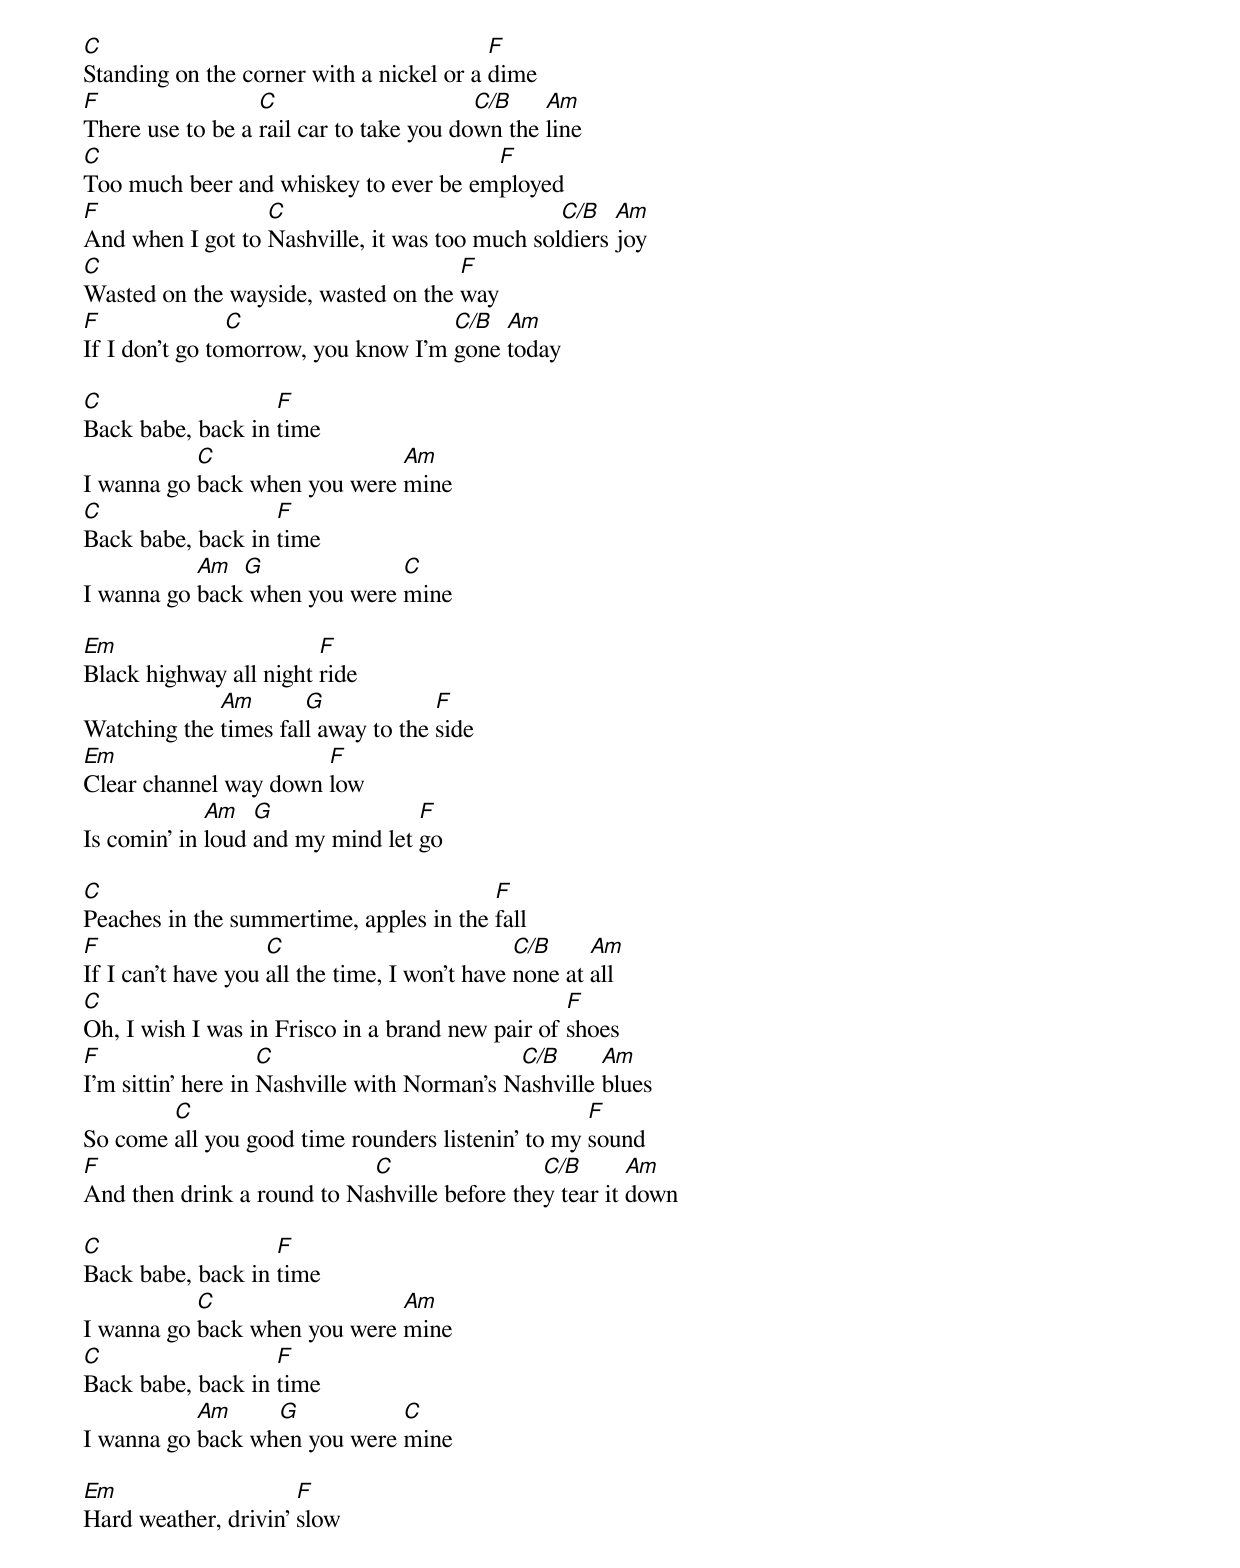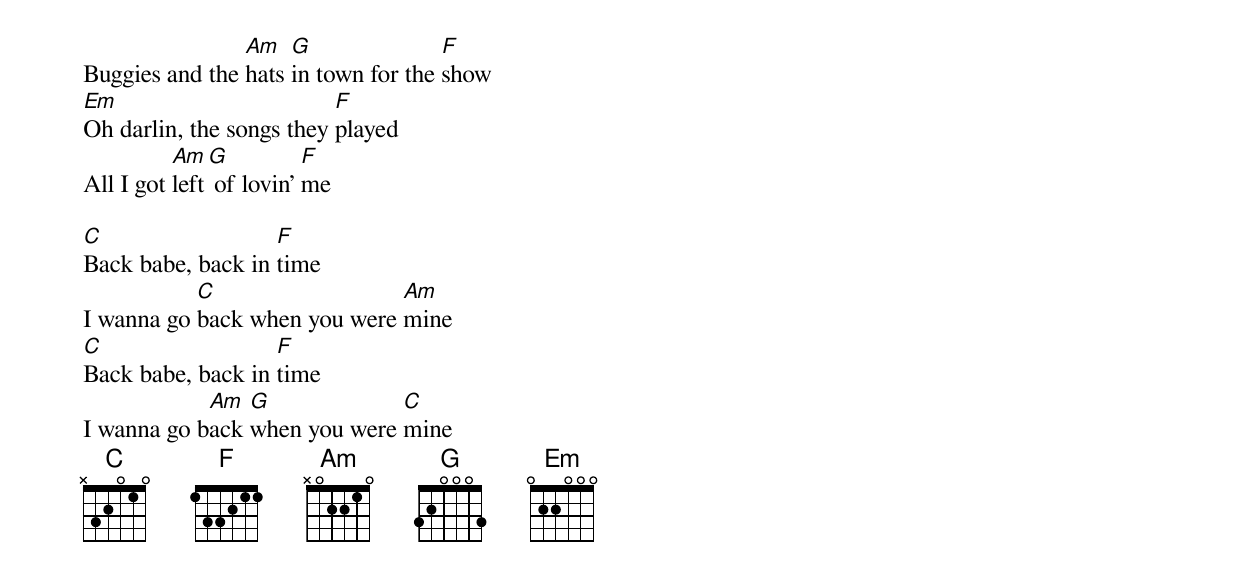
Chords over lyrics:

C                                         F
Standing on the corner with a nickel or a dime
F                 C                      C/B    Am
There use to be a rail car to take you down the line
C                                      F
Too much beer and whiskey to ever be employed
F                 C                             C/B   Am
And when I got to Nashville, it was too much soldiers joy
C                                    F
Wasted on the wayside, wasted on the way
F               C                    C/B  Am
If I don’t go tomorrow, you know I’m gone today

C                  F
Back babe, back in time
           C                  Am
I wanna go back when you were mine
C                  F
Back babe, back in time
           Am  G              C
I wanna go back when you were mine

Em                      F
Black highway all night ride
             Am       G             F
Watching the times fall away to the side
Em                     F
Clear channel way down low
             Am   G               F
Is comin’ in loud and my mind let go

C                                        F
Peaches in the summertime, apples in the fall
F                   C                          C/B     Am
If I can’t have you all the time, I won’t have none at all
C                                                 F
Oh, I wish I was in Frisco in a brand new pair of shoes
F                   C                        C/B      Am
I’m sittin’ here in Nashville with Norman’s Nashville blues
        C                                          F
So come all you good time rounders listenin’ to my sound
F                           C                 C/B       Am
And then drink a round to Nashville before they tear it down

C                  F
Back babe, back in time
           C                  Am
I wanna go back when you were mine
C                  F
Back babe, back in time
           Am     G           C
I wanna go back when you were mine

Em                    F
Hard weather, drivin’ slow
                Am   G               F
Buggies and the hats in town for the show
Em                        F
Oh darlin, the songs they played
          Am  G          F
All I got left of lovin’ me

C                  F
Back babe, back in time
           C                  Am
I wanna go back when you were mine
C                  F
Back babe, back in time
            Am  G             C
I wanna go back when you were mine
